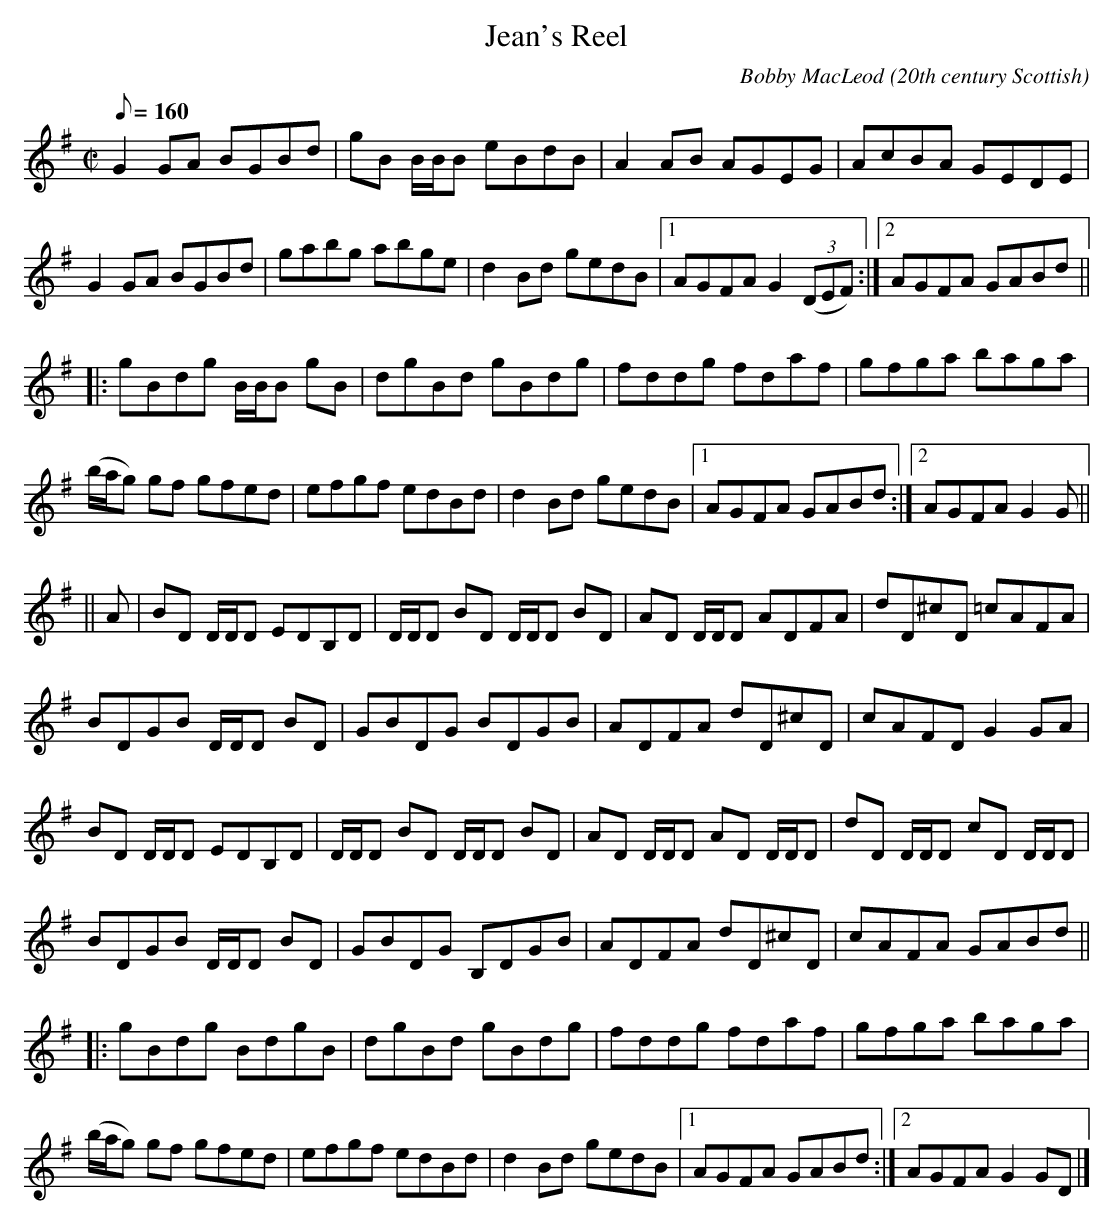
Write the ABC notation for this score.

X:1
T:Jean's Reel
C:Bobby MacLeod
O:20th century Scottish
L:1/8
M:C|
Q:160
K:G
G2 GA BGBd|gB B/B/B eBdB|A2 AB AGEG|AcBA GEDE|
G2 GA BGBd|gabg abge|d2 Bd gedB|[1AGFA G2 (3(DEF):|[2AGFA GABd||
|:gBdg B/B/B gB|dgBd gBdg|fddg fdaf|gfga baga|
(b/a/g) gf gfed|efgf edBd|d2 Bd gedB|[1AGFA GABd:|[2AGFA G2 G||
||A|BD D/D/D EDB,D|D/D/D BD D/D/D BD|AD D/D/D ADFA|dD^cD =cAFA|
BDGB D/D/D BD|GBDG BDGB|ADFA dD^cD|cAFD G2 GA|
BD D/D/D EDB,D|D/D/D BD D/D/D BD|AD D/D/D AD D/D/D|dD D/D/D cD D/D/D|
BDGB D/D/D BD|GBDG B,DGB|ADFA dD^cD|cAFA GABd||
|:gBdg BdgB|dgBd gBdg|fddg fdaf|gfga baga|
(b/a/g) gf gfed|efgf edBd|d2 Bd gedB|[1AGFA GABd:|[2AGFA G2 GD|]
